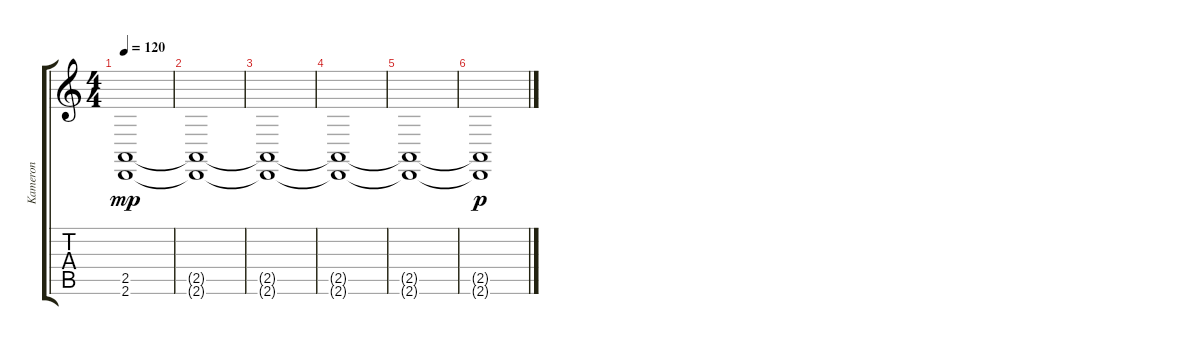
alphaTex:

\track ("Kameron" "Kameron") {instrument fx3crystal}
\staff {score tabs}
\tuning (D4 A3 F3 C3 G2 C2) {hide}
\ts (4 4)
\tempo 120
\clef g2
\ks c
(2.5 2.6).1{dy mp} |
(2.5{t} 2.6{t}).1 |
(2.5{t} 2.6{t}).1 |
(2.5{t} 2.6{t}).1 |
(2.5{t} 2.6{t}).1 |
(2.5{t} 2.6{t}).1{dy p}
